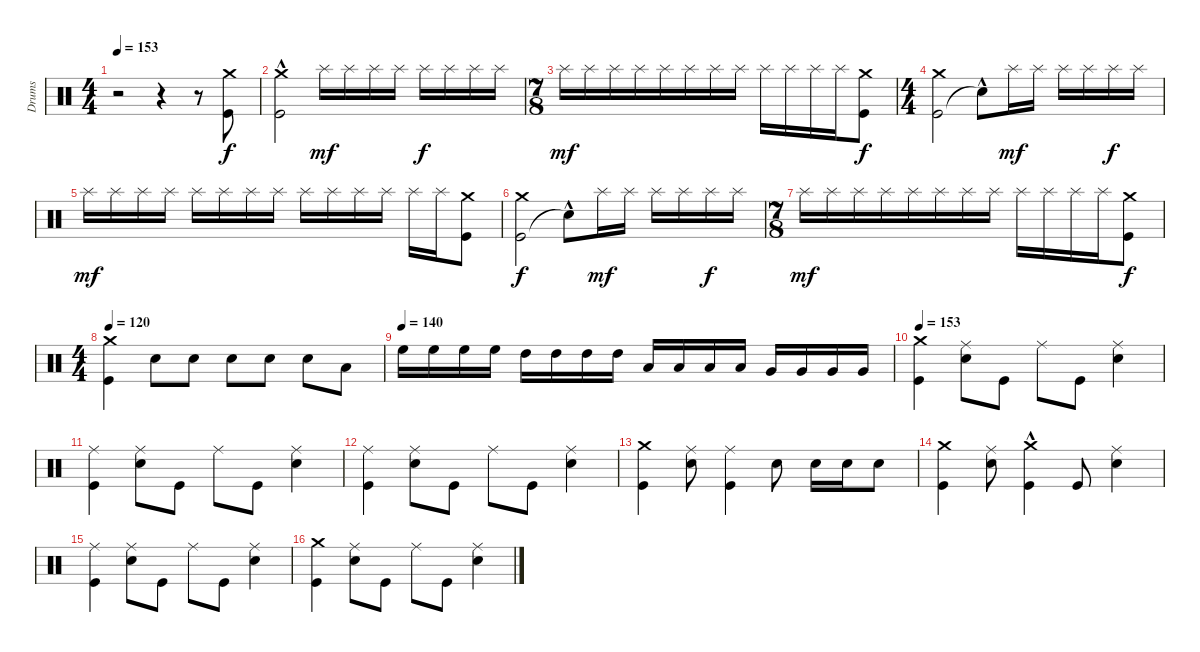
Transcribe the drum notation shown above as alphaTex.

\track ("Drums" "Drums") {instrument percussion}
\staff {score}
\articulation defaults
\ts (4 4)
\tempo 153
\tempo 117
\tempo 153
\clef neutral
\ks c
r.2{dy f} r.4 r.8 ("Crash medium (hit)" "Kick (hit)").8 |
("Kick (hit)" "Crash medium (hit)"{hac}).2 "Splash (hit)".16{dy mf} "Splash (hit)".16 "Splash (hit)".16 "Splash (hit)".16 "Splash (hit)".16{dy f} "Splash (hit)".16 "Splash (hit)".16 "Splash (hit)".16 |
\ts (7 8)
"Splash (hit)".16{dy mf} "Splash (hit)".16 "Splash (hit)".16 "Splash (hit)".16 "Splash (hit)".16 "Splash (hit)".16 "Splash (hit)".16 "Splash (hit)".16 "Splash (hit)".16 "Splash (hit)".16 "Splash (hit)".16 "Splash (hit)".16 ("Crash medium (hit)" "Kick (hit)").8{dy f} |
\ts (4 4)
("Kick (hit)" "Crash medium (hit)").2 "Snare (hit)"{hac t}.8 "Splash (hit)".16{dy mf} "Splash (hit)".16 "Splash (hit)".16 "Splash (hit)".16 "Splash (hit)".16{dy f} "Splash (hit)".16 |
"Splash (hit)".16{dy mf} "Splash (hit)".16 "Splash (hit)".16 "Splash (hit)".16 "Splash (hit)".16 "Splash (hit)".16 "Splash (hit)".16 "Splash (hit)".16 "Splash (hit)".16 "Splash (hit)".16 "Splash (hit)".16 "Splash (hit)".16 "Splash (hit)".16 "Splash (hit)".16 ("Crash medium (hit)" "Kick (hit)").8 |
("Kick (hit)" "Crash medium (hit)").2{dy f} "Snare (hit)"{hac t}.8 "Splash (hit)".16{dy mf} "Splash (hit)".16 "Splash (hit)".16 "Splash (hit)".16 "Splash (hit)".16{dy f} "Splash (hit)".16 |
\ts (7 8)
"Splash (hit)".16{dy mf} "Splash (hit)".16 "Splash (hit)".16 "Splash (hit)".16 "Splash (hit)".16 "Splash (hit)".16 "Splash (hit)".16 "Splash (hit)".16 "Splash (hit)".16 "Splash (hit)".16 "Splash (hit)".16 "Splash (hit)".16 ("Crash medium (hit)" "Kick (hit)").8{dy f} |
\ts (4 4)
\tempo 120
("Crash medium (hit)" "Kick (hit)").4 "Snare (hit) 2".8 "Snare (hit) 2".8 "Snare (hit) 2".8 "Snare (hit) 2".8 "Snare (hit) 2".8 "Low Tom (hit)".8 |
\tempo (140)
"High Floor Tom (hit)".16 "High Floor Tom (hit)".16 "High Floor Tom (hit)".16 "High Floor Tom (hit)".16 "High Tom (hit)".16 "High Tom (hit)".16 "High Tom (hit)".16 "High Tom (hit)".16 "Low Tom (hit)".16 "Low Tom (hit)".16 "Low Tom (hit)".16 "Low Tom (hit)".16 "Very Low Tom (hit)".16 "Very Low Tom (hit)".16 "Very Low Tom (hit)".16 "Very Low Tom (hit)".16 |
\tempo 153
("Crash medium (hit)" "Kick (hit)").4 ("Ride (middle)" "Snare (hit) 2").8 "Kick (hit)".8 "Ride (middle)".8 "Kick (hit)".8 ("Ride (middle)" "Snare (hit) 2").4 |
("Kick (hit)" "Ride (middle)").4 ("Ride (middle)" "Snare (hit) 2").8 "Kick (hit)".8 "Ride (middle)".8 "Kick (hit)".8 ("Ride (middle)" "Snare (hit) 2").4 |
("Kick (hit)" "Ride (middle)").4 ("Ride (middle)" "Snare (hit) 2").8 "Kick (hit)".8 "Ride (middle)".8 "Kick (hit)".8 ("Ride (middle)" "Snare (hit) 2").4 |
("Crash medium (hit)" "Kick (hit)").4 ("Snare (hit) 2" "Ride (middle)").8 ("Kick (hit)" "Ride (middle)").4 "Snare (hit) 2".8 "Snare (hit) 2".16 "Snare (hit) 2".16 "Snare (hit) 2".8 |
("Kick (hit)" "Crash medium (hit)").4 ("Ride (middle)" "Snare (hit) 2").8 ("Crash medium (hit)"{hac} "Kick (hit)").4 "Kick (hit)".8 ("Ride (middle)" "Snare (hit) 2").4 |
("Kick (hit)" "Ride (middle)").4 ("Snare (hit) 2" "Ride (middle)").8 "Kick (hit)".8 "Ride (middle)".8 "Kick (hit)".8 ("Snare (hit) 2" "Ride (middle)").4 |
("Kick (hit)" "Crash medium (hit)").4 ("Snare (hit) 2" "Ride (middle)").8 "Kick (hit)".8 "Ride (middle)".8 "Kick (hit)".8 ("Ride (middle)" "Snare (hit) 2").4
